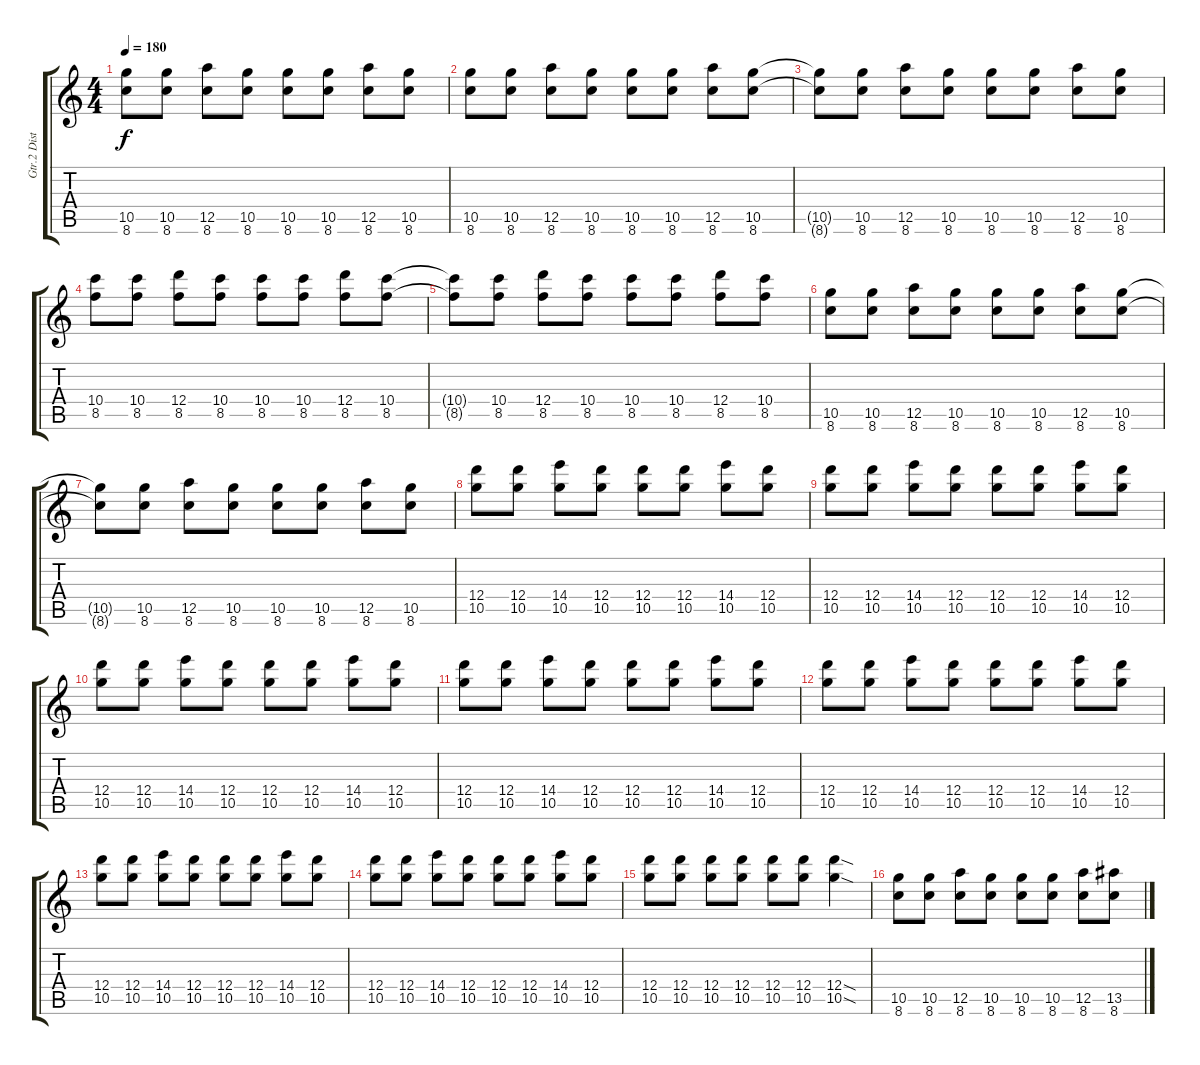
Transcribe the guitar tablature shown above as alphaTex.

\track ("Gtr.2 Distortion Gtr." "Gtr.2 Dist") {instrument distortionguitar}
\staff {score tabs}
\tuning (E4 B3 G3 D4 A3 E3) {hide}
\ts (4 4)
\tempo 180
\clef g2
\ks c
(10.5{t} 8.6{t}).8{dy f} (10.5 8.6).8 (12.5 8.6).8 (10.5 8.6).8 (10.5 8.6).8 (10.5 8.6).8 (12.5 8.6).8 (10.5 8.6).8 |
(10.5 8.6).8 (10.5 8.6).8 (12.5 8.6).8 (10.5 8.6).8 (10.5 8.6).8 (10.5 8.6).8 (12.5 8.6).8 (10.5 8.6).8 |
(10.5{t} 8.6{t}).8 (10.5 8.6).8 (12.5 8.6).8 (10.5 8.6).8 (10.5 8.6).8 (10.5 8.6).8 (12.5 8.6).8 (10.5 8.6).8 |
(10.4 8.5).8 (10.4 8.5).8 (12.4 8.5).8 (10.4 8.5).8 (10.4 8.5).8 (10.4 8.5).8 (12.4 8.5).8 (10.4 8.5).8 |
(10.4{t} 8.5{t}).8 (10.4 8.5).8 (12.4 8.5).8 (10.4 8.5).8 (10.4 8.5).8 (10.4 8.5).8 (12.4 8.5).8 (10.4 8.5).8 |
(10.5 8.6).8 (10.5 8.6).8 (12.5 8.6).8 (10.5 8.6).8 (10.5 8.6).8 (10.5 8.6).8 (12.5 8.6).8 (10.5 8.6).8 |
(10.5{t} 8.6{t}).8 (10.5 8.6).8 (12.5 8.6).8 (10.5 8.6).8 (10.5 8.6).8 (10.5 8.6).8 (12.5 8.6).8 (10.5 8.6).8 |
(12.4 10.5).8 (12.4 10.5).8 (14.4 10.5).8 (12.4 10.5).8 (12.4 10.5).8 (12.4 10.5).8 (14.4 10.5).8 (12.4 10.5).8 |
(12.4 10.5).8 (12.4 10.5).8 (14.4 10.5).8 (12.4 10.5).8 (12.4 10.5).8 (12.4 10.5).8 (14.4 10.5).8 (12.4 10.5).8 |
(12.4 10.5).8 (12.4 10.5).8 (14.4 10.5).8 (12.4 10.5).8 (12.4 10.5).8 (12.4 10.5).8 (14.4 10.5).8 (12.4 10.5).8 |
(12.4 10.5).8 (12.4 10.5).8 (14.4 10.5).8 (12.4 10.5).8 (12.4 10.5).8 (12.4 10.5).8 (14.4 10.5).8 (12.4 10.5).8 |
(12.4 10.5).8 (12.4 10.5).8 (14.4 10.5).8 (12.4 10.5).8 (12.4 10.5).8 (12.4 10.5).8 (14.4 10.5).8 (12.4 10.5).8 |
(12.4 10.5).8 (12.4 10.5).8 (14.4 10.5).8 (12.4 10.5).8 (12.4 10.5).8 (12.4 10.5).8 (14.4 10.5).8 (12.4 10.5).8 |
(12.4 10.5).8 (12.4 10.5).8 (14.4 10.5).8 (12.4 10.5).8 (12.4 10.5).8 (12.4 10.5).8 (14.4 10.5).8 (12.4 10.5).8 |
(12.4 10.5).8 (12.4 10.5).8 (12.4 10.5).8 (12.4 10.5).8 (12.4 10.5).8 (12.4 10.5).8 (12.4{sod} 10.5{sod}).4 |
(10.5 8.6).8 (10.5 8.6).8 (12.5 8.6).8 (10.5 8.6).8 (10.5 8.6).8 (10.5 8.6).8 (12.5 8.6).8 (13.5 8.6).8
